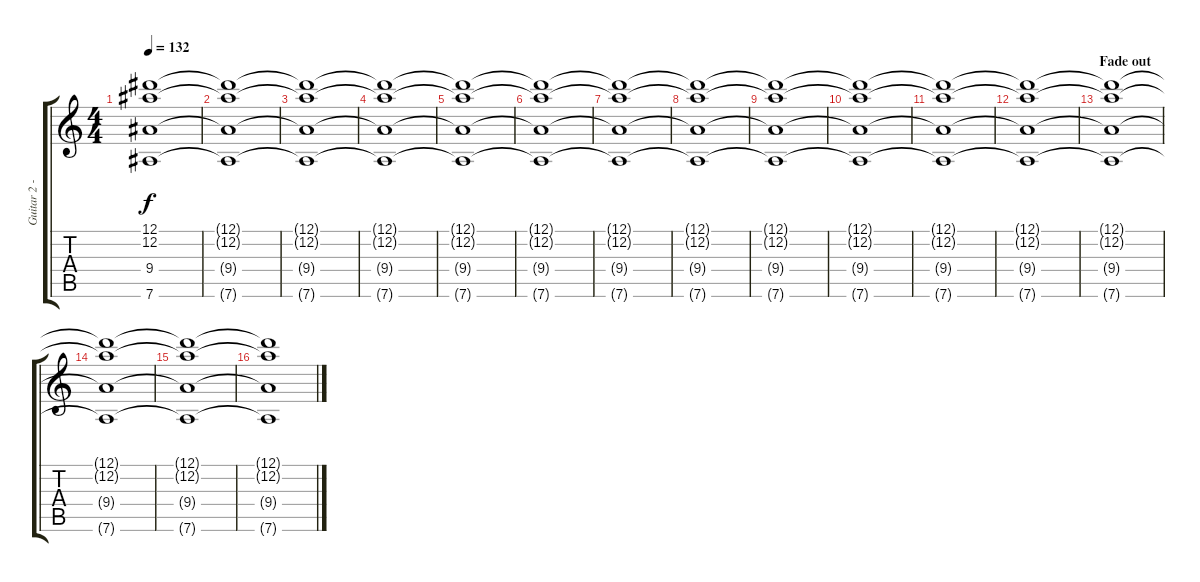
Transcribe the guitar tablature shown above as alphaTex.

\track ("Guitar 2 - lead" "Guitar 2 -") {instrument distortionguitar}
\staff {score tabs}
\tuning (Eb4 Bb3 Gb3 Db3 Ab2 Eb2) {hide}
\ts (4 4)
\tempo 132
\clef g2
\ks c
(12.1{t} 12.2{t} 9.4{t} 7.6{t}).1{dy f} |
(12.1{t} 12.2{t} 9.4{t} 7.6{t}).1 |
(12.1{t} 12.2{t} 9.4{t} 7.6{t}).1 |
(12.1{t} 12.2{t} 9.4{t} 7.6{t}).1 |
(12.1{t} 12.2{t} 9.4{t} 7.6{t}).1 |
(12.1{t} 12.2{t} 9.4{t} 7.6{t}).1 |
(12.1{t} 12.2{t} 9.4{t} 7.6{t}).1 |
(12.1{t} 12.2{t} 9.4{t} 7.6{t}).1 |
(12.1{t} 12.2{t} 9.4{t} 7.6{t}).1 |
(12.1{t} 12.2{t} 9.4{t} 7.6{t}).1 |
(12.1{t} 12.2{t} 9.4{t} 7.6{t}).1 |
(12.1{t} 12.2{t} 9.4{t} 7.6{t}).1 |
\section ("" "Fade out")
(12.1{t} 12.2{t} 9.4{t} 7.6{t}).1{volume 10} |
(12.1{t} 12.2{t} 9.4{t} 7.6{t}).1 |
(12.1{t} 12.2{t} 9.4{t} 7.6{t}).1{volume 8} |
(12.1{t} 12.2{t} 9.4{t} 7.6{t}).1
